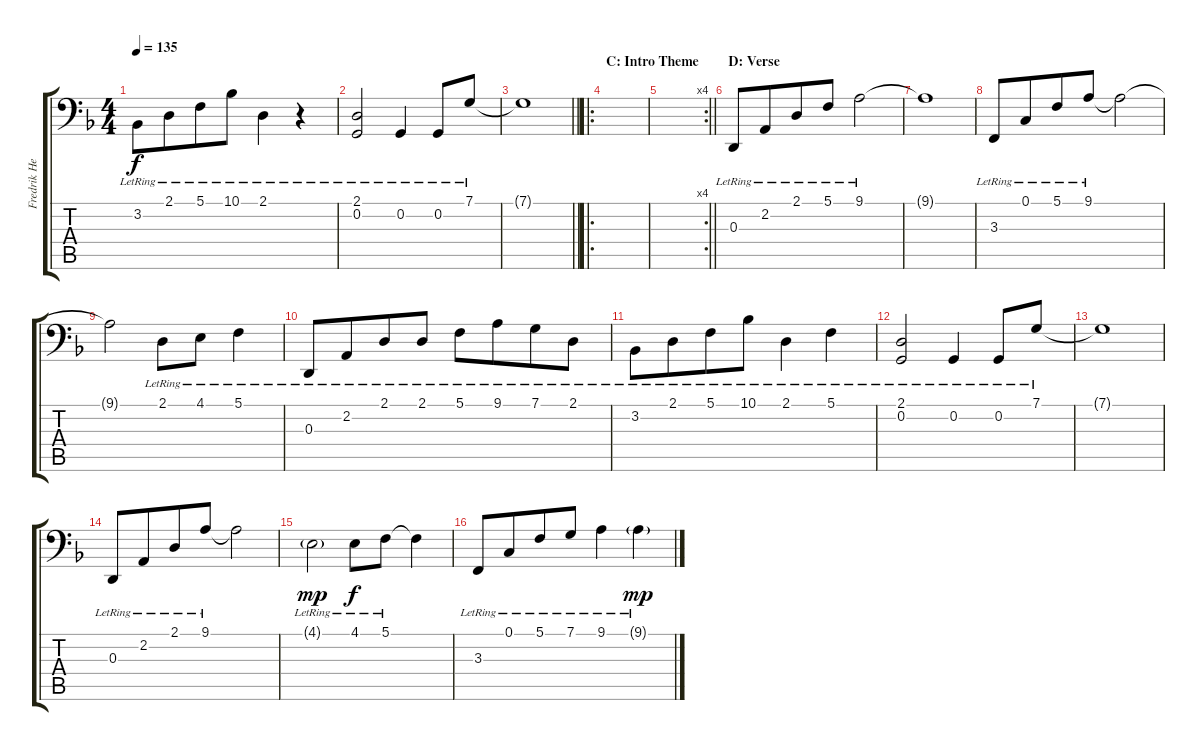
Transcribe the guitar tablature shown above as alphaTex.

\track ("Fredrik Hermanson" "Fredrik He") {instrument acousticgrandpiano}
\staff {score tabs}
\tuning (C3 G2 D2 A1 E1 B0) {hide}
\ts (4 4)
\tempo 135
\clef f4
\ks dminor
3.2{lr}.8{dy f} 2.1{lr}.8{beam merge} 5.1{lr}.8 10.1{lr}.8 2.1{lr}.4 r.4 |
(2.1{lr} 0.2{lr}).2 0.2{lr}.4 0.2{lr}.8 7.1{lr}.8 |
\barLineRight lightlight
7.1{t}.1 |
\ro
\section ("" "C: Intro Theme")
|
\rc 4
\barLineRight lightlight
|
\section ("" "D: Verse")
0.3{lr}.8 2.2{lr}.8{beam merge} 2.1{lr}.8 5.1{lr}.8 9.1{lr}.2 |
9.1{t}.1 |
3.3{lr}.8 0.1{lr}.8{beam merge} 5.1{lr}.8 9.1{lr}.8 9.1{t}.2 |
9.1{t}.2 2.1{lr}.8 4.1{lr}.8 5.1{lr}.4 |
0.3{lr}.8 2.2{lr}.8{beam merge} 2.1{lr}.8 2.1{lr}.8 5.1{lr}.8 9.1{lr}.8{beam merge} 7.1{lr}.8 2.1{lr}.8 |
3.2{lr}.8 2.1{lr}.8{beam merge} 5.1{lr}.8 10.1{lr}.8 2.1{lr}.4 5.1{lr}.4 |
(2.1{lr} 0.2{lr}).2 0.2{lr}.4 0.2{lr}.8 7.1{lr}.8 |
7.1{t}.1 |
0.3{lr}.8 2.2{lr}.8{beam merge} 2.1{lr}.8 9.1{lr}.8 9.1{t}.2 |
4.1{g lr}.2{dy mp} 4.1{lr}.8{dy f} 5.1{lr}.8 5.1{t}.4 |
3.3{lr}.8 0.1{lr}.8{beam merge} 5.1{lr}.8 7.1{lr}.8 9.1{lr}.4 9.1{g lr}.4{dy mp}
